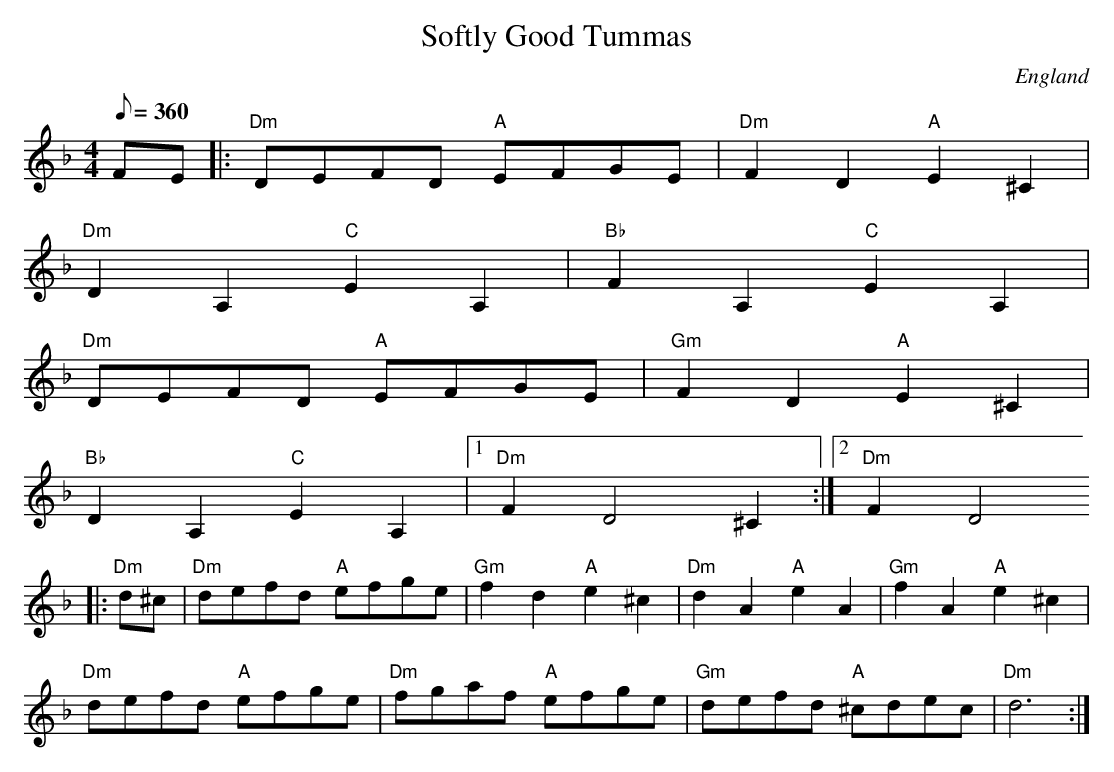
X:1
T:Softly Good Tummas
O:England
M:4/4
Q:360
K:F
FE |: "Dm" DEFD "A" EFGE | "Dm" F2 D2 "A" E2 ^C2 |
"Dm" D2 A,2 "C" E2 A,2 | "Bb" F2 A,2 "C" E2 A,2 |
"Dm" DEFD "A" EFGE | "Gm" F2 D2 "A" E2 ^C2 |
"Bb" D2 A,2 "C" E2 A,2 |1 "Dm" F2 D4 ^C2 :|2 "Dm" F2 D4
|:"Dm" d^c|"Dm" defd "A" efge|"Gm" f2 d2 "A" e2 ^c2|"Dm"d2 A2 "A" e2 A2|"Gm" f2 A2 "A" e2 ^c2|
"Dm" defd "A" efge|"Dm" fgaf "A" efge| "Gm" defd "A" ^cdec|"Dm" d6 :|
